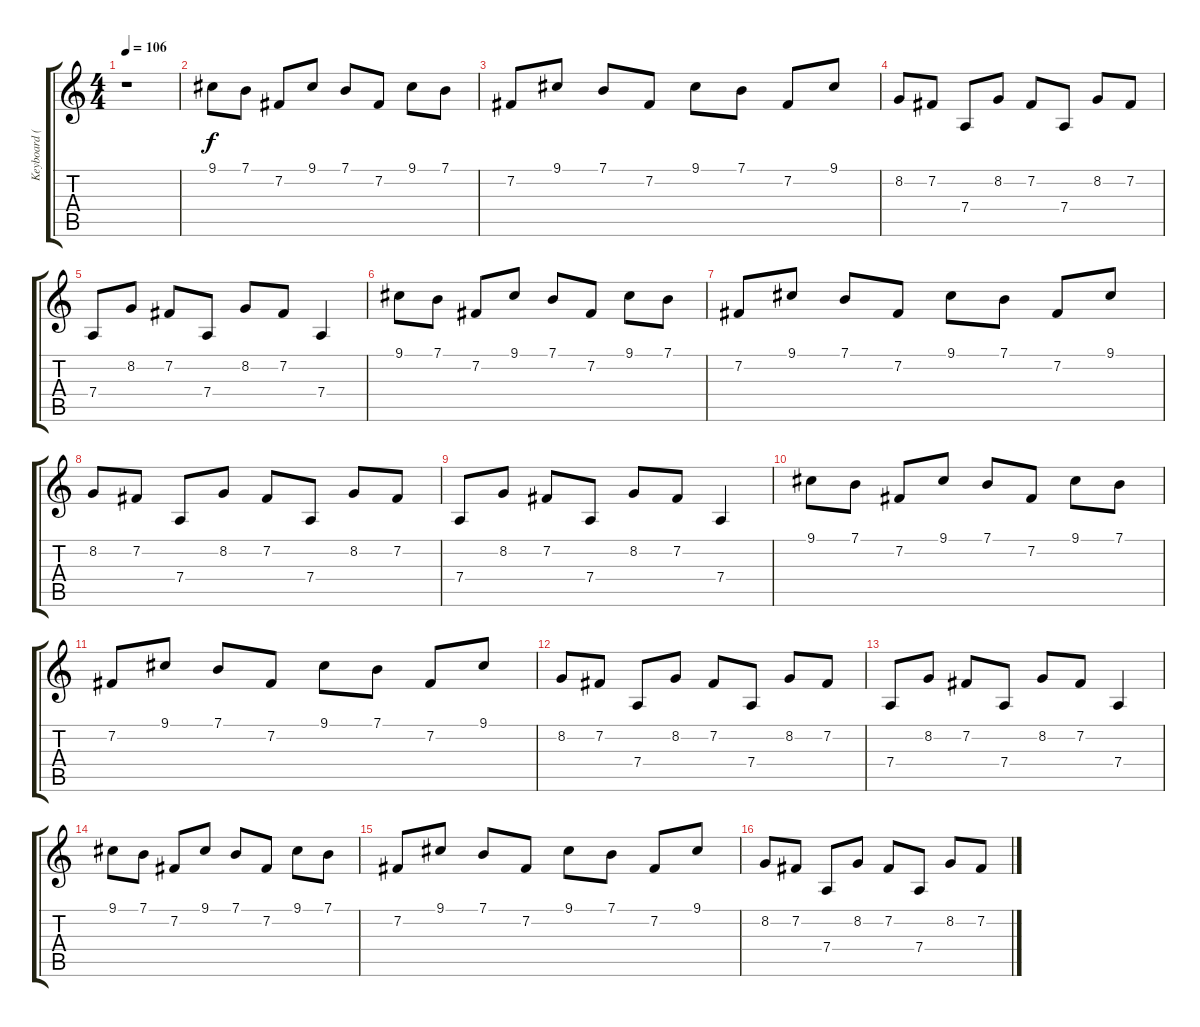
\track ("Keyboard (Synth)" "Keyboard (") {instrument tremolostrings}
\staff {score tabs}
\tuning (E4 B3 G3 D3 A2 E2) {hide}
\ts (4 4)
\tempo 106
\clef g2
\ks c
r.1{dy f} |
9.1.8 7.1.8 7.2.8 9.1.8 7.1.8 7.2.8 9.1.8 7.1.8 |
7.2.8 9.1.8 7.1.8 7.2.8 9.1.8 7.1.8 7.2.8 9.1.8 |
8.2.8 7.2.8 7.4.8 8.2.8 7.2.8 7.4.8 8.2.8 7.2.8 |
7.4.8 8.2.8 7.2.8 7.4.8 8.2.8 7.2.8 7.4.4 |
9.1.8 7.1.8 7.2.8 9.1.8 7.1.8 7.2.8 9.1.8 7.1.8 |
7.2.8 9.1.8 7.1.8 7.2.8 9.1.8 7.1.8 7.2.8 9.1.8 |
8.2.8 7.2.8 7.4.8 8.2.8 7.2.8 7.4.8 8.2.8 7.2.8 |
7.4.8 8.2.8 7.2.8 7.4.8 8.2.8 7.2.8 7.4.4 |
9.1.8 7.1.8 7.2.8 9.1.8 7.1.8 7.2.8 9.1.8 7.1.8 |
7.2.8 9.1.8 7.1.8 7.2.8 9.1.8 7.1.8 7.2.8 9.1.8 |
8.2.8 7.2.8 7.4.8 8.2.8 7.2.8 7.4.8 8.2.8 7.2.8 |
7.4.8 8.2.8 7.2.8 7.4.8 8.2.8 7.2.8 7.4.4 |
9.1.8 7.1.8 7.2.8 9.1.8 7.1.8 7.2.8 9.1.8 7.1.8 |
7.2.8 9.1.8 7.1.8 7.2.8 9.1.8 7.1.8 7.2.8 9.1.8 |
8.2.8 7.2.8 7.4.8 8.2.8 7.2.8 7.4.8 8.2.8 7.2.8
